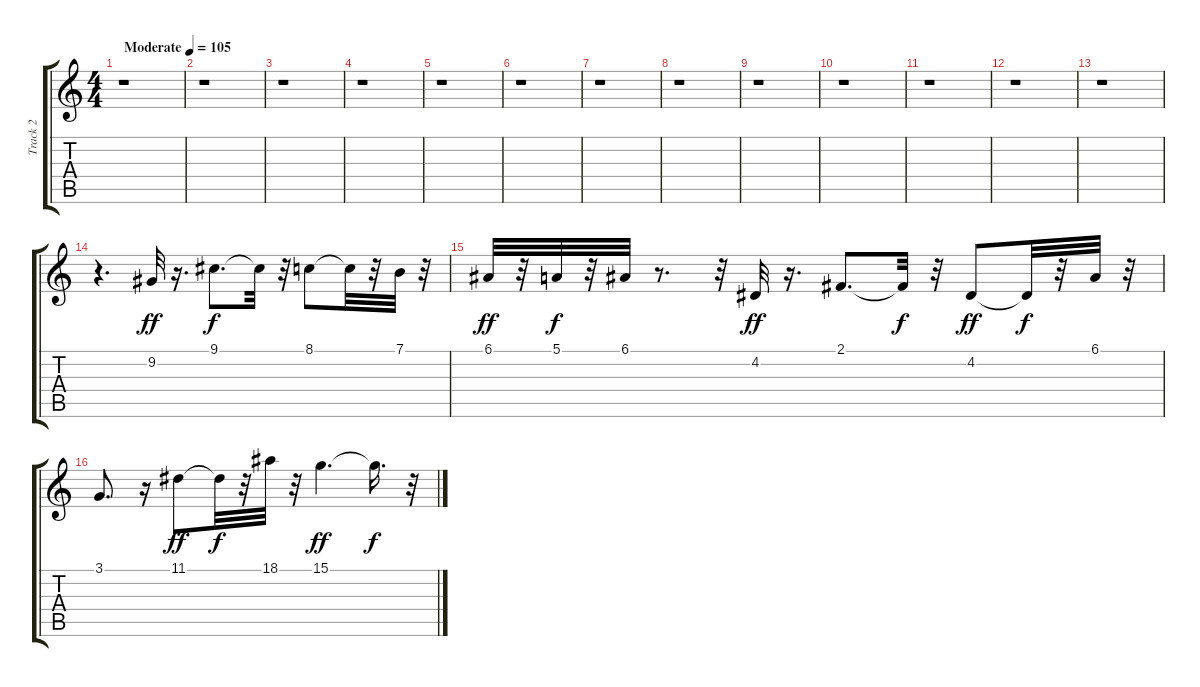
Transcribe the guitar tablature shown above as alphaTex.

\track ("Track 2" "Track 2") {instrument oboe}
\staff {score tabs}
\tuning (E4 B3 G3 D3 A2 E2) {hide}
\ts (4 4)
\tempo (105 "Moderate")
\clef g2
\ks c
r.1{dy ff instrument oboe} |
r.1 |
r.1 |
r.1 |
r.1 |
r.1 |
r.1 |
r.1 |
r.1 |
r.1 |
r.1 |
r.1 |
r.1 |
r.4{d} 9.2.32 r.16{d} 9.1.8{d dy f} 9.1{t}.32 r.32 8.1.8 8.1{t}.32 r.32 7.1.32 r.32 |
6.1.32{dy ff} r.32 5.1.32{dy f} r.32 6.1.32 r.8{d} r.32 4.2.32{dy ff} r.16{d} 2.1.8{d} 2.1{t}.32{dy f} r.32 4.2.8{dy ff} 4.2{t}.32{dy f} r.32 6.1.32 r.32 |
3.1.8{d} r.16 11.1.8{dy ff} 11.1{t}.32{dy f} r.32 18.1.32 r.32 15.1.4{d dy ff} 15.1{t}.16{d dy f} r.32
